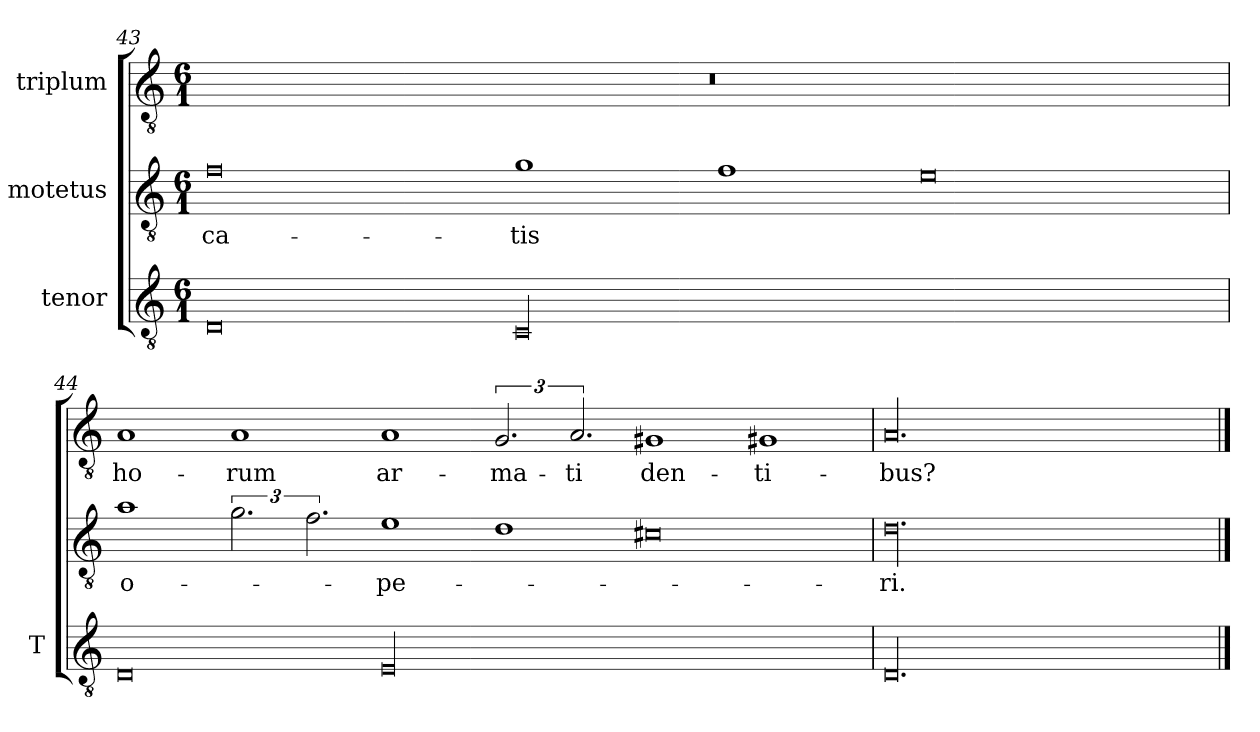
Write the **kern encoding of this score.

**kern	**kern	**text	**kern	**text
*part3	*part2	*part2	*part1	*part1
*staff3	*staff2	*staff2	*staff1	*staff1
*I"tenor	*I"motetus	*	*I"triplum	*
*I'T	*	*	*	*
*clefGv2	*clefGv2	*	*clefGv2	*
*k[]	*k[]	*	*k[]	*
*C:	*C:	*	*C:	*
*M6/1	*M6/1	*	*M6/1	*
=43	=43	=43	=43	=43
0D/	0f\	-ca-	00.r	.
00C/	1g\	-tis	.	.
.	1f\	.	.	.
.	0e\	.	.	.
=44	=44	=44	=44	=44
0D/	1a\	o-	1A/	ho-
.	3.g\	.	1A/	-rum
.	3.f\	.	.	.
00E/	1e\	-pe-	1A/	ar-
.	1d\	.	3.G/	-ma-
.	.	.	3.A/	-ti
.	0c#X\	.	1G#X/	den-
.	.	.	1G#X/	-ti-
=45	=45	=45	=45	=45
00.D/	00.d\	-ri.	00.A/	-bus?
==	==	==	==	==
*-	*-	*-	*-	*-
